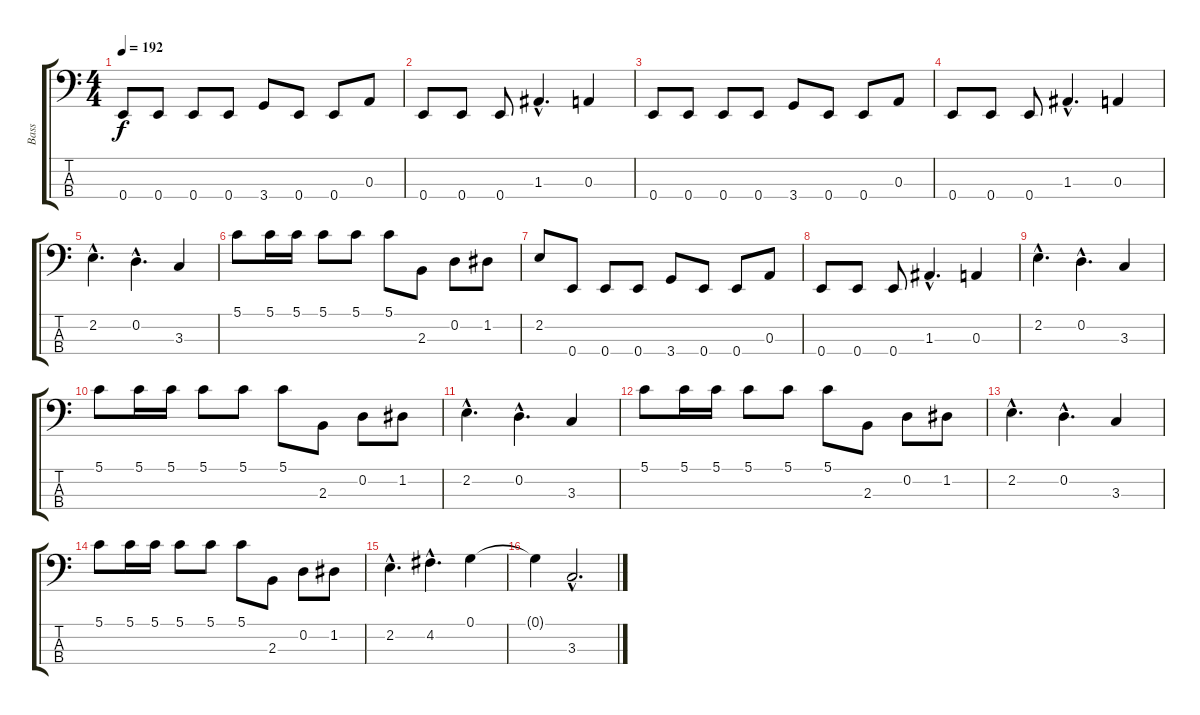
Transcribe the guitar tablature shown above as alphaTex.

\track ("Bass" "Bass") {instrument electricbassfinger}
\staff {score tabs}
\tuning (G2 D2 A1 E1) {hide}
\ts (4 4)
\tempo 192
\clef f4
\ks c
0.4.8{dy f} 0.4.8 0.4.8 0.4.8 3.4.8 0.4.8 0.4.8 0.3.8 |
0.4.8 0.4.8 0.4.8 1.3{hac}.4{d} 0.3.4 |
0.4.8 0.4.8 0.4.8 0.4.8 3.4.8 0.4.8 0.4.8 0.3.8 |
0.4.8 0.4.8 0.4.8 1.3{hac}.4{d} 0.3.4 |
2.2{hac}.4{d} 0.2{hac}.4{d} 3.3.4 |
5.1.8 5.1.16 5.1.16 5.1.8 5.1.8 5.1.8 2.3.8 0.2.8 1.2.8 |
2.2.8 0.4.8 0.4.8 0.4.8 3.4.8 0.4.8 0.4.8 0.3.8 |
0.4.8 0.4.8 0.4.8 1.3{hac}.4{d} 0.3.4 |
2.2{hac}.4{d} 0.2{hac}.4{d} 3.3.4 |
5.1.8 5.1.16 5.1.16 5.1.8 5.1.8 5.1.8 2.3.8 0.2.8 1.2.8 |
2.2{hac}.4{d} 0.2{hac}.4{d} 3.3.4 |
5.1.8 5.1.16 5.1.16 5.1.8 5.1.8 5.1.8 2.3.8 0.2.8 1.2.8 |
2.2{hac}.4{d} 0.2{hac}.4{d} 3.3.4 |
5.1.8 5.1.16 5.1.16 5.1.8 5.1.8 5.1.8 2.3.8 0.2.8 1.2.8 |
2.2{hac}.4{d} 4.2{hac}.4{d} 0.1.4 |
0.1{t}.4 3.3{hac}.2{d}
